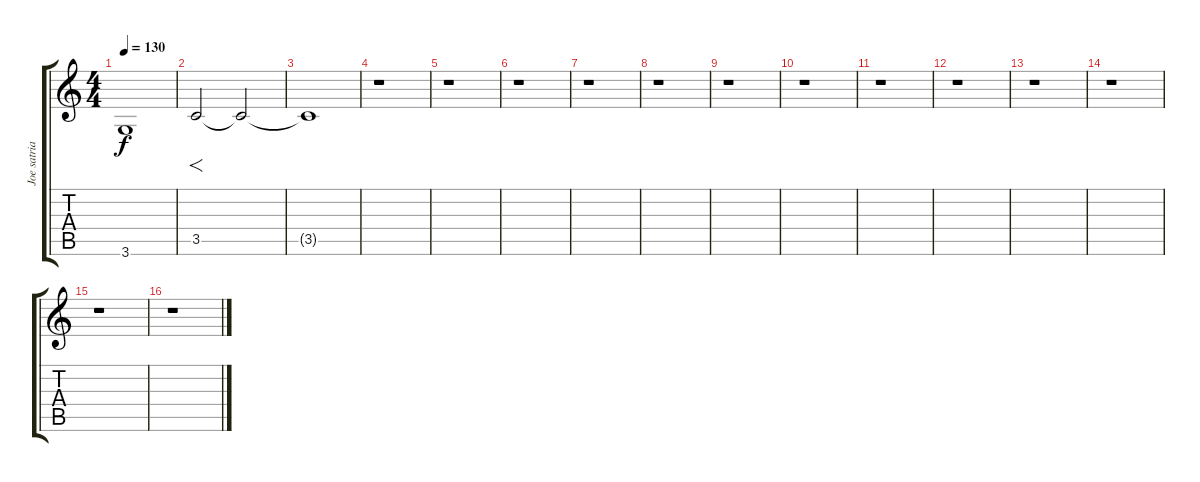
\track ("Joe satriani overdubs" "Joe satria") {instrument distortionguitar}
\staff {score tabs}
\tuning (E4 B3 G3 D3 A2 E2) {hide}
\ts (4 4)
\tempo 130
\clef g2
\ks c
3.6{t}.1{dy f} |
3.5.2{f} 3.5{t}.2 |
3.5{t}.1 |
r.1 |
r.1 |
r.1 |
r.1 |
r.1 |
r.1 |
r.1 |
r.1 |
r.1 |
r.1 |
r.1 |
r.1 |
r.1
